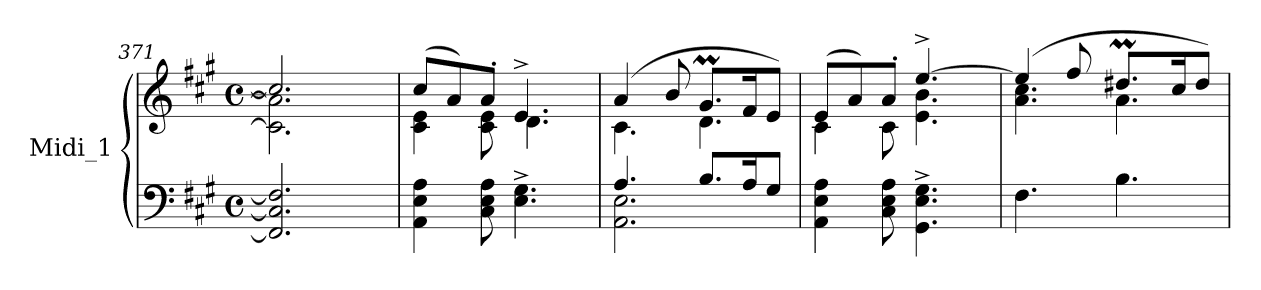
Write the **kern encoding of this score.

**kern	**kern
*part1	*part1
*staff2	*staff1
*I"Midi_1	*
!!LO:LB:g=z
*clefF4	*clefG2
*k[f#c#g#]	*k[f#c#g#]
*A:	*A:
*M4/4	*M4/4
*met(c)	*met(c)
=371	=371
*^	*^
*	*	*	*^
2.FF#/] 2.C#/] 2.F#/]	2ryy	2.cc#/]	2.c#\] 2.a\]	2ryy
.	4ryy	.	.	4ryy
=372	=372	=372	=372	=372
4AA\ 4E\ 4A\	2ryy	(>8cc#/L	4c#\ 4e\	2ryy
.	.	8a/)	.	.
8C#\ 8E\ 8A\	.	8a'/J	8c#\ 8e\	.
4.E\^ 4.G#\^	.	4.e^/	4.d\	.
.	4ryy	.	.	4ryy
*	*	*v	*v	*v
!!LO:LB:g=z
=373	=373	=373
*	*	*MM85
*	*	*^
4.A/	2.AA\ 2.E\	(>4a/	4.c#\
.	.	8b/	.
8.B/L	.	8.g#m/L	4.d\
16A/K	.	16f#/K	.
8G#/J	.	8e/J)	.
=374	=374	=374	=374
4AA\ 4E\ 4A\	2ryy	(8e/L	4c#\
.	.	8a/)	.
8C#\ 8E\ 8A\	.	8a'/J	8c#\
4.GG#\^ 4.E\^ 4.G#\^	.	[4.ee^/	4.e\ 4.b\
.	4ryy	.	.
=375	=375	=375	=375
4.F#\	2ryy	(>4ee/]	4.a\ 4.cc#\
.	.	8ff#/	.
4.B\	.	8.dd#Xm/L	4.a\
.	4ryy	.	.
.	.	16cc#/K	.
.	.	8dd#/J)	.
*v	*v	*	*
*	*v	*v
=	=
*-	*-
